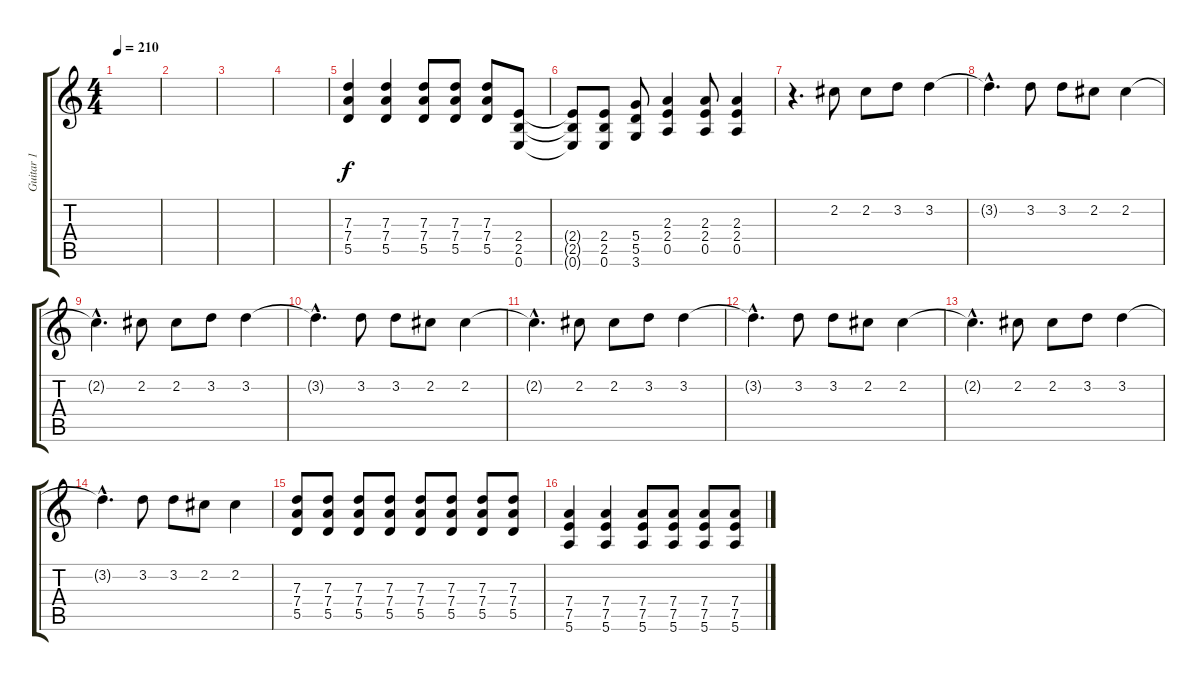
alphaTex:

\track ("Guitar 1" "Guitar 1") {instrument distortionguitar}
\staff {score tabs}
\tuning (E4 B3 G3 D3 A2 E2) {hide}
\ts (4 4)
\tempo 210
\clef g2
\ks c
|
|
|
|
(7.3 7.4 5.5).4 (7.3 7.4 5.5).4 (7.3 7.4 5.5).8 (7.3 7.4 5.5).8 (7.3 7.4 5.5).8 (2.4 2.5 0.6).8 |
(2.4{t} 2.5{t} 0.6{t}).8 (2.4 2.5 0.6).8 (5.4 5.5 3.6).8 (2.3 2.4 0.5).4 (2.3 2.4 0.5).8 (2.3 2.4 0.5).4 |
r.4{d} 2.2.8 2.2.8 3.2.8 3.2.4 |
3.2{hac t}.4{d} 3.2.8 3.2.8 2.2.8 2.2.4 |
2.2{hac t}.4{d} 2.2.8 2.2.8 3.2.8 3.2.4 |
3.2{hac t}.4{d} 3.2.8 3.2.8 2.2.8 2.2.4 |
2.2{hac t}.4{d} 2.2.8 2.2.8 3.2.8 3.2.4 |
3.2{hac t}.4{d} 3.2.8 3.2.8 2.2.8 2.2.4 |
2.2{hac t}.4{d} 2.2.8 2.2.8 3.2.8 3.2.4 |
3.2{hac t}.4{d} 3.2.8 3.2.8 2.2.8 2.2.4 |
(7.3 7.4 5.5).8 (7.3 7.4 5.5).8 (7.3 7.4 5.5).8 (7.3 7.4 5.5).8 (7.3 7.4 5.5).8 (7.3 7.4 5.5).8 (7.3 7.4 5.5).8 (7.3 7.4 5.5).8 |
(7.4 7.5 5.6).4 (7.4 7.5 5.6).4 (7.4 7.5 5.6).8 (7.4 7.5 5.6).8 (7.4 7.5 5.6).8 (7.4 7.5 5.6).8
